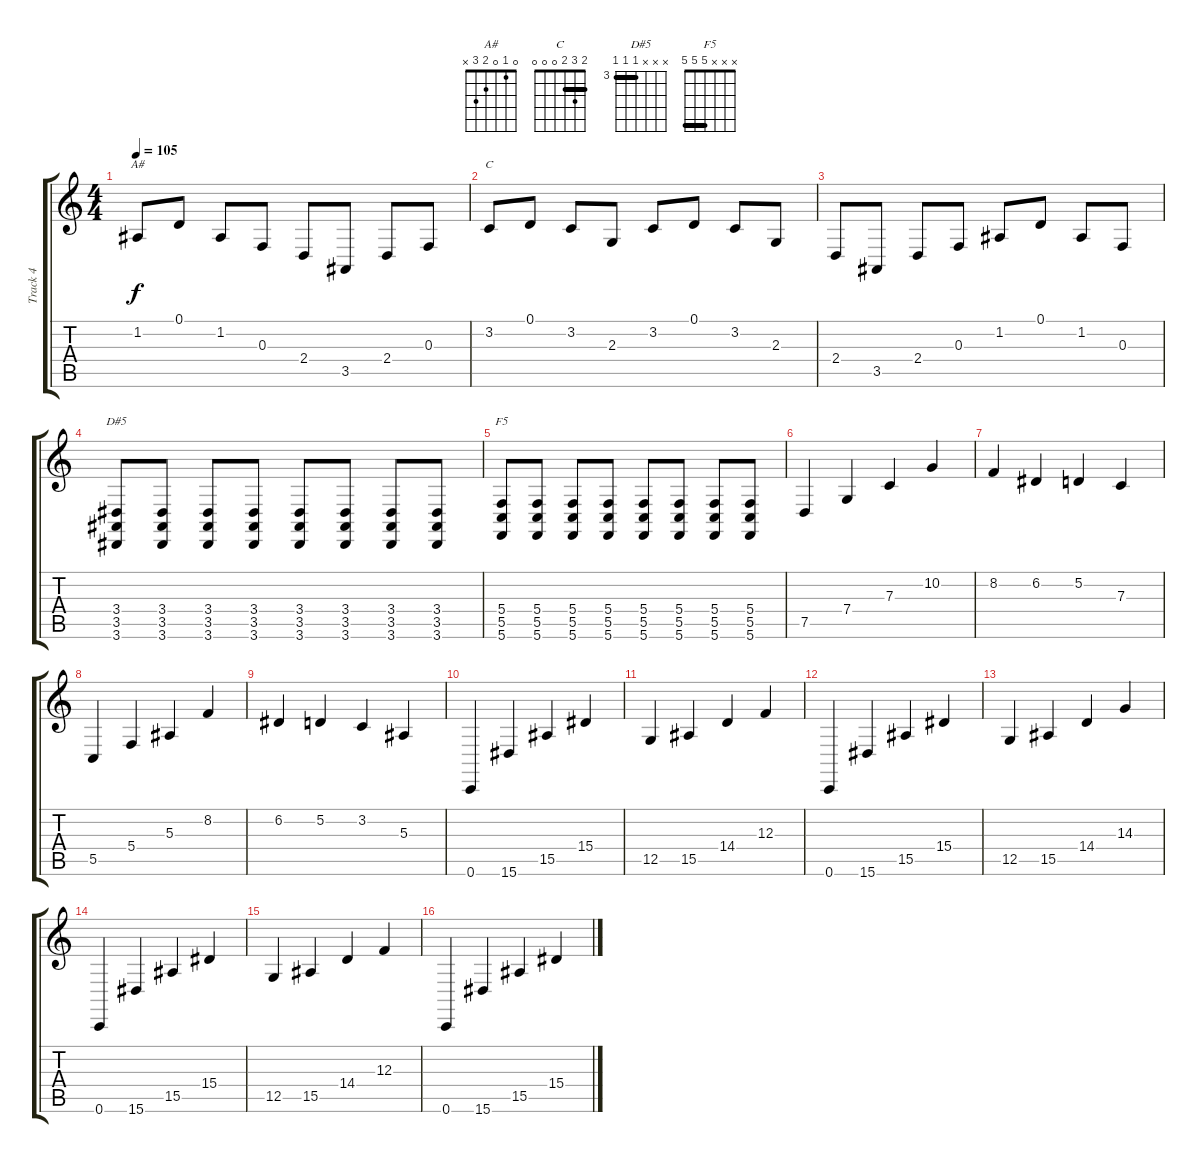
\track ("Track 4" "Track 4") {instrument harpsichord}
\staff {score tabs}
\tuning (D4 A3 F3 C3 G2 C2) {hide}
\chord ("A#" 0 1 0 2 3 x)
\chord ("C" 2 3 2 0 0 0) {barre 2}
\chord ("D#5" x x x 3 3 3) {firstfret 3 barre 3}
\chord ("F5" x x x 5 5 5) {barre 5}
\ts (4 4)
\tempo 105
\clef g2
\ks c
1.2.8{ch "A#" dy f} 0.1.8 1.2.8 0.3.8 2.4.8 3.5.8 2.4.8 0.3.8 |
3.2.8{ch "C"} 0.1.8 3.2.8 2.3.8 3.2.8 0.1.8 3.2.8 2.3.8 |
2.4.8 3.5.8 2.4.8 0.3.8 1.2.8 0.1.8 1.2.8 0.3.8 |
(3.4 3.5 3.6).8{ch "D#5"} (3.4 3.5 3.6).8 (3.4 3.5 3.6).8 (3.4 3.5 3.6).8 (3.4 3.5 3.6).8 (3.4 3.5 3.6).8 (3.4 3.5 3.6).8 (3.4 3.5 3.6).8 |
(5.4 5.5 5.6).8{ch "F5"} (5.4 5.5 5.6).8 (5.4 5.5 5.6).8 (5.4 5.5 5.6).8 (5.4 5.5 5.6).8 (5.4 5.5 5.6).8 (5.4 5.5 5.6).8 (5.4 5.5 5.6).8 |
7.5.4 7.4.4 7.3.4 10.2.4 |
8.2.4 6.2.4 5.2.4 7.3.4 |
5.5.4 5.4.4 5.3.4 8.2.4 |
6.2.4 5.2.4 3.2.4 5.3.4 |
0.6.4 15.6.4 15.5.4 15.4.4 |
12.5.4 15.5.4 14.4.4 12.3.4 |
0.6.4 15.6.4 15.5.4 15.4.4 |
12.5.4 15.5.4 14.4.4 14.3.4 |
0.6.4 15.6.4 15.5.4 15.4.4 |
12.5.4 15.5.4 14.4.4 12.3.4 |
0.6.4 15.6.4 15.5.4 15.4.4
